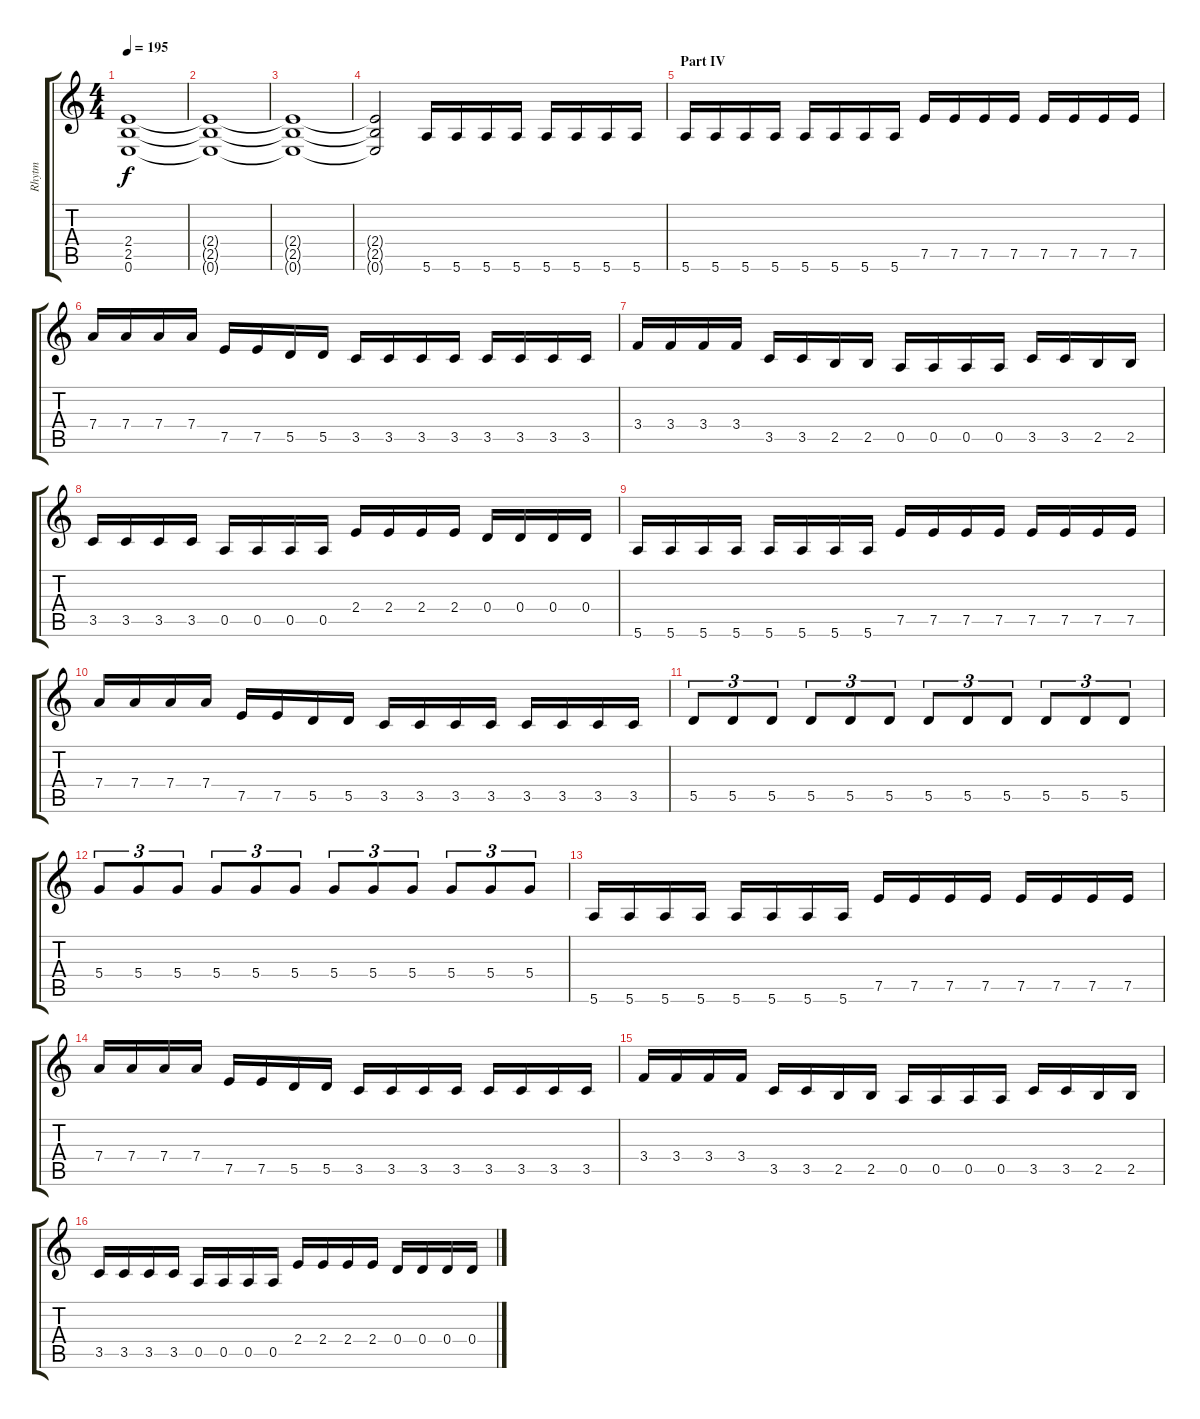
\track ("Rhytm" "Rhytm") {instrument distortionguitar}
\staff {score tabs}
\tuning (E4 B3 G3 D3 A2 E2) {hide}
\ts (4 4)
\tempo 195
\clef g2
\ks c
(2.4 2.5 0.6).1{dy f} |
(2.4{t} 2.5{t} 0.6{t}).1 |
(2.4{t} 2.5{t} 0.6{t}).1 |
(2.4{t} 2.5{t} 0.6{t}).2 5.6.16 5.6.16 5.6.16 5.6.16 5.6.16 5.6.16 5.6.16 5.6.16 |
\section ("" "Part IV")
5.6.16 5.6.16 5.6.16 5.6.16 5.6.16 5.6.16 5.6.16 5.6.16 7.5.16 7.5.16 7.5.16 7.5.16 7.5.16 7.5.16 7.5.16 7.5.16 |
7.4.16 7.4.16 7.4.16 7.4.16 7.5.16 7.5.16 5.5.16 5.5.16 3.5.16 3.5.16 3.5.16 3.5.16 3.5.16 3.5.16 3.5.16 3.5.16 |
3.4.16 3.4.16 3.4.16 3.4.16 3.5.16 3.5.16 2.5.16 2.5.16 0.5.16 0.5.16 0.5.16 0.5.16 3.5.16 3.5.16 2.5.16 2.5.16 |
3.5.16 3.5.16 3.5.16 3.5.16 0.5.16 0.5.16 0.5.16 0.5.16 2.4.16 2.4.16 2.4.16 2.4.16 0.4.16 0.4.16 0.4.16 0.4.16 |
5.6.16 5.6.16 5.6.16 5.6.16 5.6.16 5.6.16 5.6.16 5.6.16 7.5.16 7.5.16 7.5.16 7.5.16 7.5.16 7.5.16 7.5.16 7.5.16 |
7.4.16 7.4.16 7.4.16 7.4.16 7.5.16 7.5.16 5.5.16 5.5.16 3.5.16 3.5.16 3.5.16 3.5.16 3.5.16 3.5.16 3.5.16 3.5.16 |
5.5.8{tu (3 2)} 5.5.8{tu (3 2)} 5.5.8{tu (3 2)} 5.5.8{tu (3 2)} 5.5.8{tu (3 2)} 5.5.8{tu (3 2)} 5.5.8{tu (3 2)} 5.5.8{tu (3 2)} 5.5.8{tu (3 2)} 5.5.8{tu (3 2)} 5.5.8{tu (3 2)} 5.5.8{tu (3 2)} |
5.4.8{tu (3 2)} 5.4.8{tu (3 2)} 5.4.8{tu (3 2)} 5.4.8{tu (3 2)} 5.4.8{tu (3 2)} 5.4.8{tu (3 2)} 5.4.8{tu (3 2)} 5.4.8{tu (3 2)} 5.4.8{tu (3 2)} 5.4.8{tu (3 2)} 5.4.8{tu (3 2)} 5.4.8{tu (3 2)} |
5.6.16 5.6.16 5.6.16 5.6.16 5.6.16 5.6.16 5.6.16 5.6.16 7.5.16 7.5.16 7.5.16 7.5.16 7.5.16 7.5.16 7.5.16 7.5.16 |
7.4.16 7.4.16 7.4.16 7.4.16 7.5.16 7.5.16 5.5.16 5.5.16 3.5.16 3.5.16 3.5.16 3.5.16 3.5.16 3.5.16 3.5.16 3.5.16 |
3.4.16 3.4.16 3.4.16 3.4.16 3.5.16 3.5.16 2.5.16 2.5.16 0.5.16 0.5.16 0.5.16 0.5.16 3.5.16 3.5.16 2.5.16 2.5.16 |
3.5.16 3.5.16 3.5.16 3.5.16 0.5.16 0.5.16 0.5.16 0.5.16 2.4.16 2.4.16 2.4.16 2.4.16 0.4.16 0.4.16 0.4.16 0.4.16
